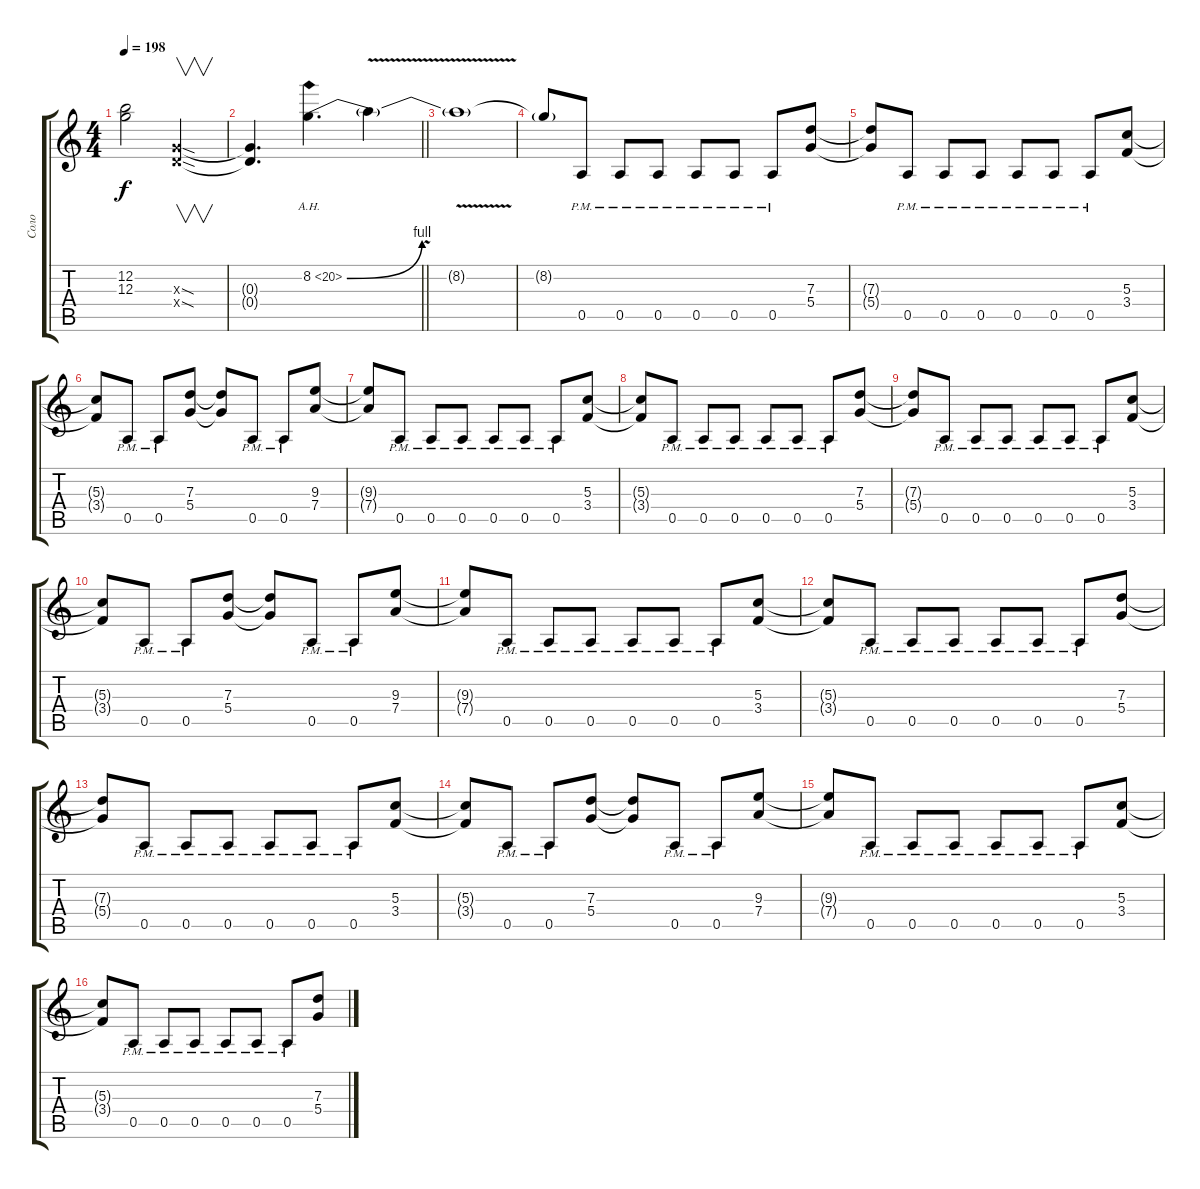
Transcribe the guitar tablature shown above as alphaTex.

\track ("Соло" "Соло") {instrument distortionguitar}
\staff {score tabs}
\tuning (E4 B3 G3 D3 A2 E2) {hide}
\ts (4 4)
\tempo 198
\clef g2
\ks c
(12.2{t} 12.3{t}).2{dy f} (0.3{sod x} 0.4{sod x}).2{v} |
\barLineRight lightlight
(0.3{t} 0.4{t}).4{d} 8.2{be (bend 0 0 60 4) ah 12}.4{d} 8.2{v t}.4 |
8.2{t}.1 |
8.2{t}.8 0.5{pm}.8 0.5{pm}.8 0.5{pm}.8 0.5{pm}.8 0.5{pm}.8 0.5{pm}.8 (7.3 5.4).8 |
(7.3{t} 5.4{t}).8 0.5{pm}.8 0.5{pm}.8 0.5{pm}.8 0.5{pm}.8 0.5{pm}.8 0.5{pm}.8 (5.3 3.4).8 |
(5.3{t} 3.4{t}).8 0.5{pm}.8 0.5{pm}.8 (7.3 5.4).8 (7.3{t} 5.4{t}).8 0.5{pm}.8 0.5{pm}.8 (9.3 7.4).8 |
(9.3{t} 7.4{t}).8 0.5{pm}.8 0.5{pm}.8 0.5{pm}.8 0.5{pm}.8 0.5{pm}.8 0.5{pm}.8 (5.3 3.4).8 |
(5.3{t} 3.4{t}).8 0.5{pm}.8 0.5{pm}.8 0.5{pm}.8 0.5{pm}.8 0.5{pm}.8 0.5{pm}.8 (7.3 5.4).8 |
(7.3{t} 5.4{t}).8 0.5{pm}.8 0.5{pm}.8 0.5{pm}.8 0.5{pm}.8 0.5{pm}.8 0.5{pm}.8 (5.3 3.4).8 |
(5.3{t} 3.4{t}).8 0.5{pm}.8 0.5{pm}.8 (7.3 5.4).8 (7.3{t} 5.4{t}).8 0.5{pm}.8 0.5{pm}.8 (9.3 7.4).8 |
(9.3{t} 7.4{t}).8 0.5{pm}.8 0.5{pm}.8 0.5{pm}.8 0.5{pm}.8 0.5{pm}.8 0.5{pm}.8 (5.3 3.4).8 |
(5.3{t} 3.4{t}).8 0.5{pm}.8 0.5{pm}.8 0.5{pm}.8 0.5{pm}.8 0.5{pm}.8 0.5{pm}.8 (7.3 5.4).8 |
(7.3{t} 5.4{t}).8 0.5{pm}.8 0.5{pm}.8 0.5{pm}.8 0.5{pm}.8 0.5{pm}.8 0.5{pm}.8 (5.3 3.4).8 |
(5.3{t} 3.4{t}).8 0.5{pm}.8 0.5{pm}.8 (7.3 5.4).8 (7.3{t} 5.4{t}).8 0.5{pm}.8 0.5{pm}.8 (9.3 7.4).8 |
(9.3{t} 7.4{t}).8 0.5{pm}.8 0.5{pm}.8 0.5{pm}.8 0.5{pm}.8 0.5{pm}.8 0.5{pm}.8 (5.3 3.4).8 |
(5.3{t} 3.4{t}).8 0.5{pm}.8 0.5{pm}.8 0.5{pm}.8 0.5{pm}.8 0.5{pm}.8 0.5{pm}.8 (7.3 5.4).8
